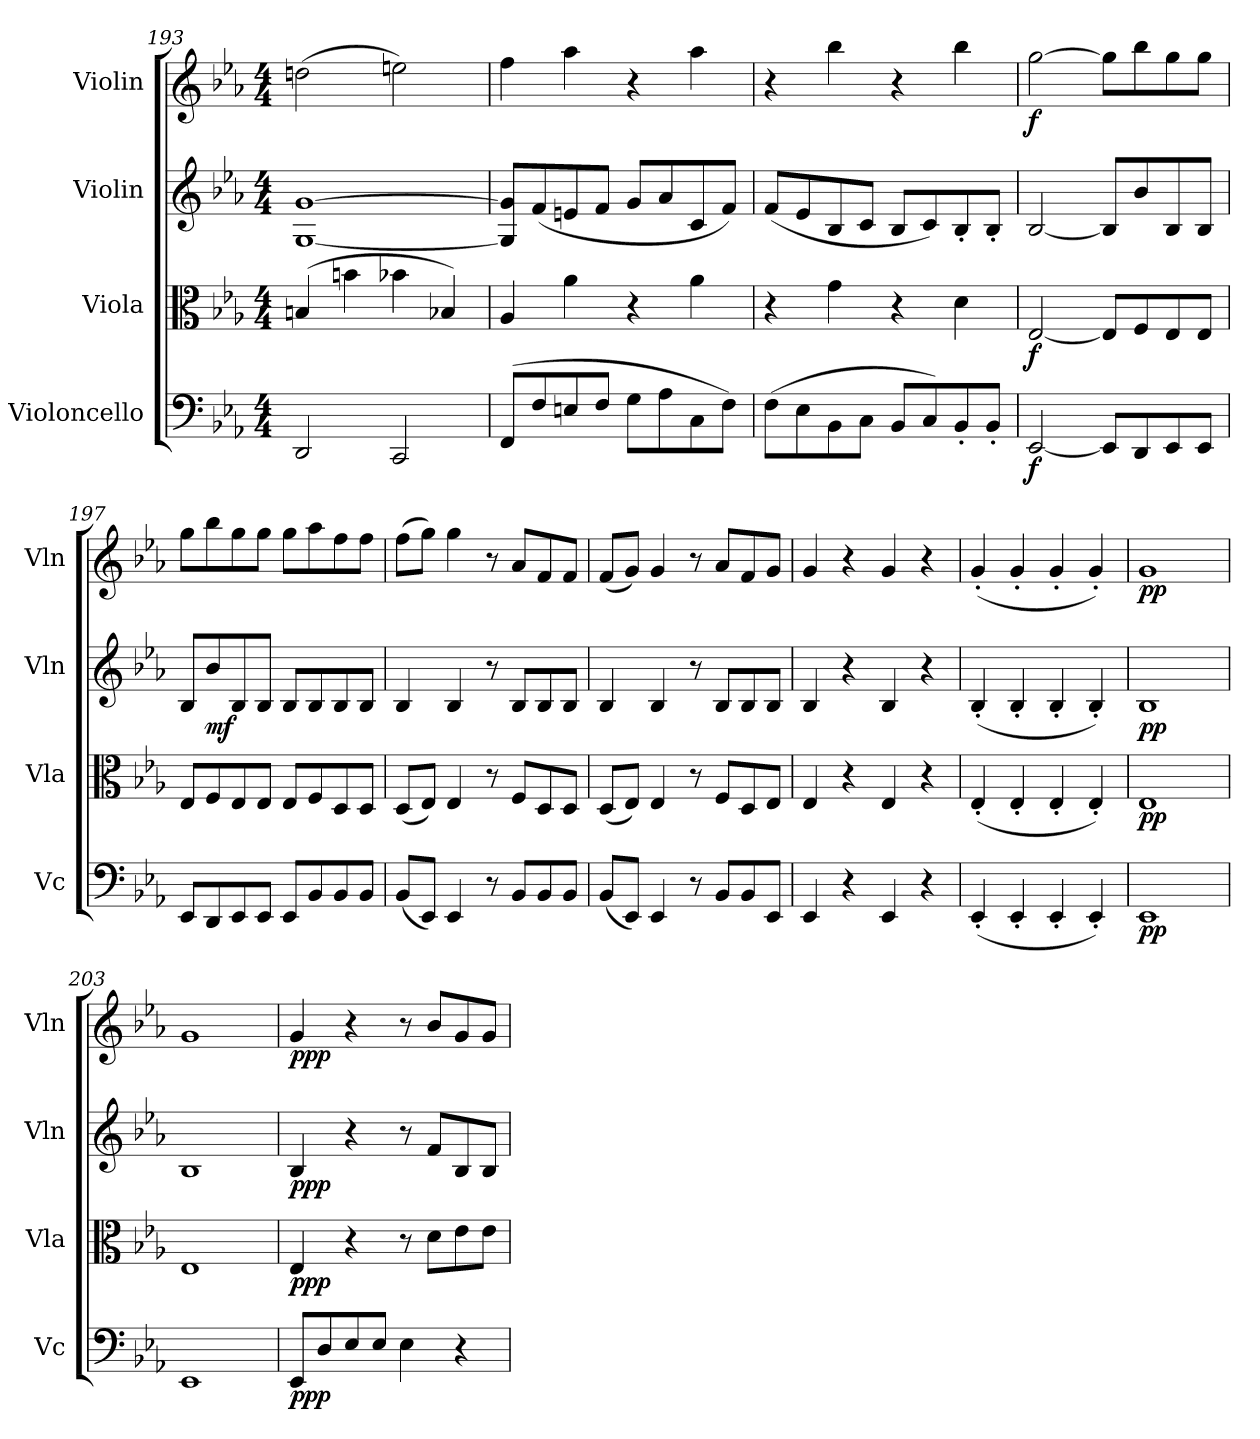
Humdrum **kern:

**kern	**dynam	**kern	**dynam	**kern	**dynam	**kern	**dynam
*part4	*part4	*part3	*part3	*part2	*part2	*part1	*part1
*staff4	*staff4	*staff3	*staff3	*staff2	*staff2	*staff1	*staff1
*I"Violoncello	*	*I"Viola	*	*I"Violin	*	*I"Violin	*
*I'Vc	*	*I'Vla	*	*I'Vln	*	*I'Vln	*
*clefF4	*	*clefC3	*	*clefG2	*	*clefG2	*
*k[b-e-a-]	*	*k[b-e-a-]	*	*k[b-e-a-]	*	*k[b-e-a-]	*
*E-:	*	*E-:	*	*E-:	*	*E-:	*
*M4/4	*	*M4/4	*	*M4/4	*	*M4/4	*
=193	=193	=193	=193	=193	=193	=193	=193
2DD/	.	(4Bn/	.	[1G [1g	.	(2ddn\	.
.	.	4bn\	.	.	.	.	.
2CC/	.	4b-X\	.	.	.	2een\)	.
.	.	4B-X/)	.	.	.	.	.
=194	=194	=194	=194	=194	=194	=194	=194
(8FF/L	.	4A-/	.	8G]/ 8g]/L	.	4ff\	.
8F/	.	.	.	(8f/	.	.	.
8En/	.	4a-\	.	8en/	.	4aa-\	.
8F/J	.	.	.	8f/J	.	.	.
8G\L	.	4r	.	8g/L	.	4r	.
8A-\	.	.	.	8a-/	.	.	.
8C\	.	4a-\	.	8c/	.	4aa-\	.
8F\J)	.	.	.	8f/J)	.	.	.
=195	=195	=195	=195	=195	=195	=195	=195
(8F\L	.	4r	.	(8f/L	.	4r	.
8E-\	.	.	.	8e-/	.	.	.
8BB-\	.	4g\	.	8B-/	.	4bb-\	.
8C\J	.	.	.	8c/J	.	.	.
8BB-/L	.	4r	.	8B-/L	.	4r	.
8C/)	.	.	.	8c/)	.	.	.
8BB-'/	.	4d\	.	8B-'/	.	4bb-\	.
8BB-'/J	.	.	.	8B-'/J	.	.	.
=196	=196	=196	=196	=196	=196	=196	=196
[2EE-/	f	[2E-/	f	[2B-/	.	[2gg\	f
8EE-/L]	.	8E-/L]	.	8B-/L]	.	8gg\L]	.
8DD/	.	8F/	.	8b-/	.	8bb-\	.
8EE-/	.	8E-/	.	8B-/	.	8gg\	.
8EE-/J	.	8E-/J	.	8B-/J	.	8gg\J	.
=197	=197	=197	=197	=197	=197	=197	=197
8EE-/L	.	8E-/L	.	8B-/L	.	8gg\L	.
8DD/	.	8F/	.	8b-/	mf	8bb-\	.
8EE-/	.	8E-/	.	8B-/	.	8gg\	.
8EE-/J	.	8E-/J	.	8B-/J	.	8gg\J	.
8EE-/L	.	8E-/L	.	8B-/L	.	8gg\L	.
8BB-/	.	8F/	.	8B-/	.	8aa-\	.
8BB-/	.	8D/	.	8B-/	.	8ff\	.
8BB-/J	.	8D/J	.	8B-/J	.	8ff\J	.
=198	=198	=198	=198	=198	=198	=198	=198
(8BB-/L	.	(8D/L	.	4B-/	.	(8ff\L	.
8EE-/J)	.	8E-/J)	.	.	.	8gg\J)	.
4EE-/	.	4E-/	.	4B-/	.	4gg\	.
8r	.	8r	.	8r	.	8r	.
8BB-/L	.	8F/L	.	8B-/L	.	8a-/L	.
8BB-/	.	8D/	.	8B-/	.	8f/	.
8BB-/J	.	8D/J	.	8B-/J	.	8f/J	.
=199	=199	=199	=199	=199	=199	=199	=199
(8BB-/L	.	(8D/L	.	4B-/	.	(8f/L	.
8EE-/J)	.	8E-/J)	.	.	.	8g/J)	.
4EE-/	.	4E-/	.	4B-/	.	4g/	.
8r	.	8r	.	8r	.	8r	.
8BB-/L	.	8F/L	.	8B-/L	.	8a-/L	.
8BB-/	.	8D/	.	8B-/	.	8f/	.
8EE-/J	.	8E-/J	.	8B-/J	.	8g/J	.
=200	=200	=200	=200	=200	=200	=200	=200
4EE-/	.	4E-/	.	4B-/	.	4g/	.
4r	.	4r	.	4r	.	4r	.
4EE-/	.	4E-/	.	4B-/	.	4g/	.
4r	.	4r	.	4r	.	4r	.
=201	=201	=201	=201	=201	=201	=201	=201
(4EE-'/	.	(4E-'/	.	(4B-'/	.	(4g'/	.
4EE-'/	.	4E-'/	.	4B-'/	.	4g'/	.
4EE-'/	.	4E-'/	.	4B-'/	.	4g'/	.
4EE-'/)	.	4E-'/)	.	4B-'/)	.	4g'/)	.
=202	=202	=202	=202	=202	=202	=202	=202
1EE-	pp	1E-	pp	1B-	pp	1g	pp
=203	=203	=203	=203	=203	=203	=203	=203
1EE-	.	1E-	.	1B-	.	1g	.
=204	=204	=204	=204	=204	=204	=204	=204
8EE-/L	ppp	4E-/	ppp	4B-/	ppp	4g/	ppp
8D/	.	.	.	.	.	.	.
8E-/	.	4r	.	4r	.	4r	.
8E-/J	.	.	.	.	.	.	.
4E-\	.	8r	.	8r	.	8r	.
.	.	8d\L	.	8f/L	.	8b-/L	.
4r	.	8e-\	.	8B-/	.	8g/	.
.	.	8e-\J	.	8B-/J	.	8g/J	.
=	=	=	=	=	=	=	=
*-	*-	*-	*-	*-	*-	*-	*-
